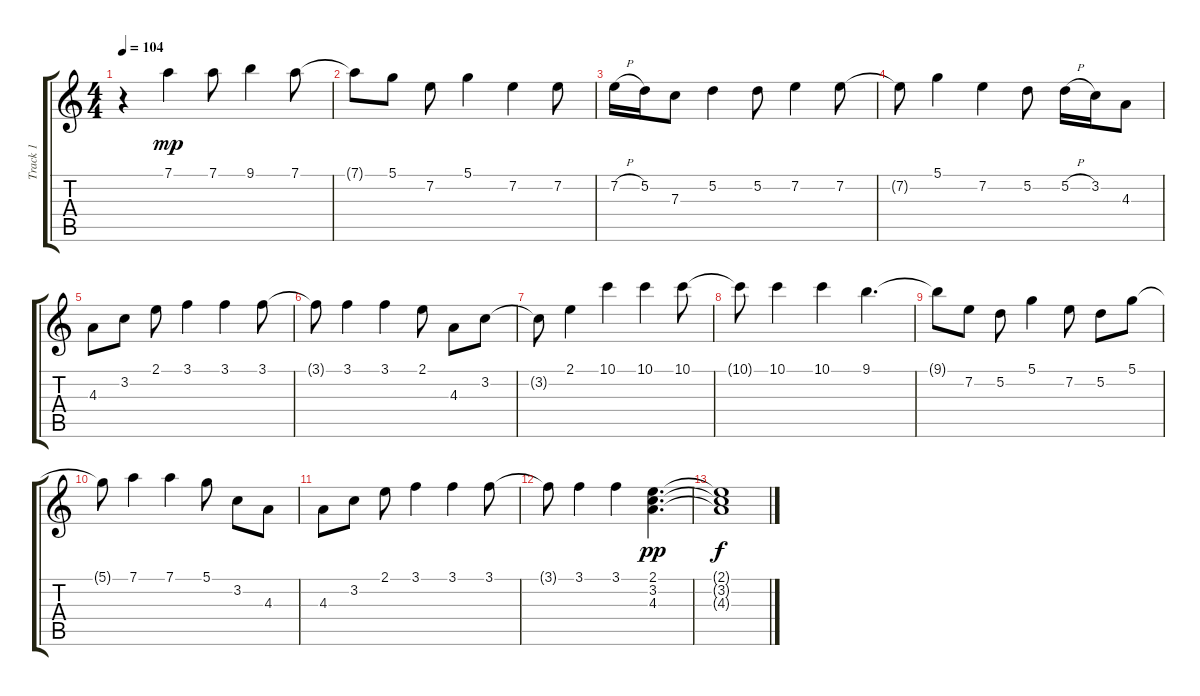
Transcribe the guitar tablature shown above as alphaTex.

\track ("Track 1" "Track 1") {instrument acousticguitarsteel}
\staff {score tabs}
\tuning (D4 A3 F3 C3 G2 D2) {hide}
\ts (4 4)
\tempo 104
\clef g2
\ks c
r.4{dy mp} 7.1.4 7.1.8 9.1.4 7.1.8 |
7.1{t}.8 5.1.8 7.2.8 5.1.4 7.2.4 7.2.8 |
7.2{h}.16 5.2.16 7.3.8 5.2.4 5.2.8 7.2.4 7.2.8 |
7.2{t}.8 5.1.4 7.2.4 5.2.8 5.2{h}.16 3.2.16 4.3.8 |
4.3.8 3.2.8 2.1.8 3.1.4 3.1.4 3.1.8 |
3.1{t}.8 3.1.4 3.1.4 2.1.8 4.3.8 3.2.8 |
3.2{t}.8 2.1.4 10.1.4 10.1.4 10.1.8 |
10.1{t}.8 10.1.4 10.1.4 9.1.4{d} |
9.1{t}.8 7.2.8 5.2.8 5.1.4 7.2.8 5.2.8 5.1.8 |
5.1{t}.8 7.1.4 7.1.4 5.1.8 3.2.8 4.3.8 |
4.3.8 3.2.8 2.1.8 3.1.4 3.1.4 3.1.8 |
3.1{t}.8 3.1.4 3.1.4 (2.1 3.2 4.3).4{d dy pp} |
(2.1{t} 3.2{t} 4.3{t}).1{dy f}
